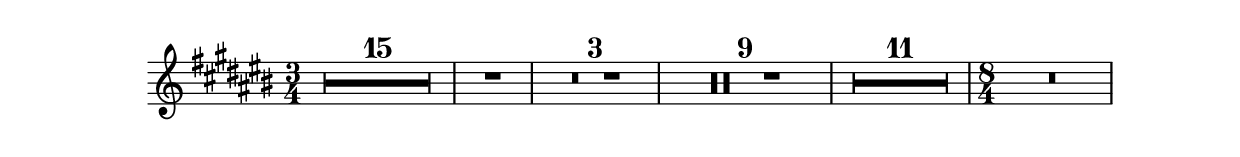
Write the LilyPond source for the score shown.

\version "1.9.1"
\header{

texidoc="
Multiple measure rests do not collide with barlines and clefs.  They
are not expanded when you set @code{Score.skipBars}.  Although the
multi-measure-rest is a Spanner, minimum distances are set to keep it
colliding from barlines. 

Rests over measures during longer than 2 wholes use breve rests. When
more than 10 or more measures (tunable through @code{expand-limit})
are used then a different symbol is used.

"
}


\score { \notes {
    \time 3/4 \key cis \major
    R2.*15
  
    R2.
    R2.*3
    R2.*9
    R2.*11

\time 8/4 R1*2
}
	\paper {
	\translator {
		\ScoreContext
		skipBars = ##t
	}
	raggedright = ##t	
	}
}

